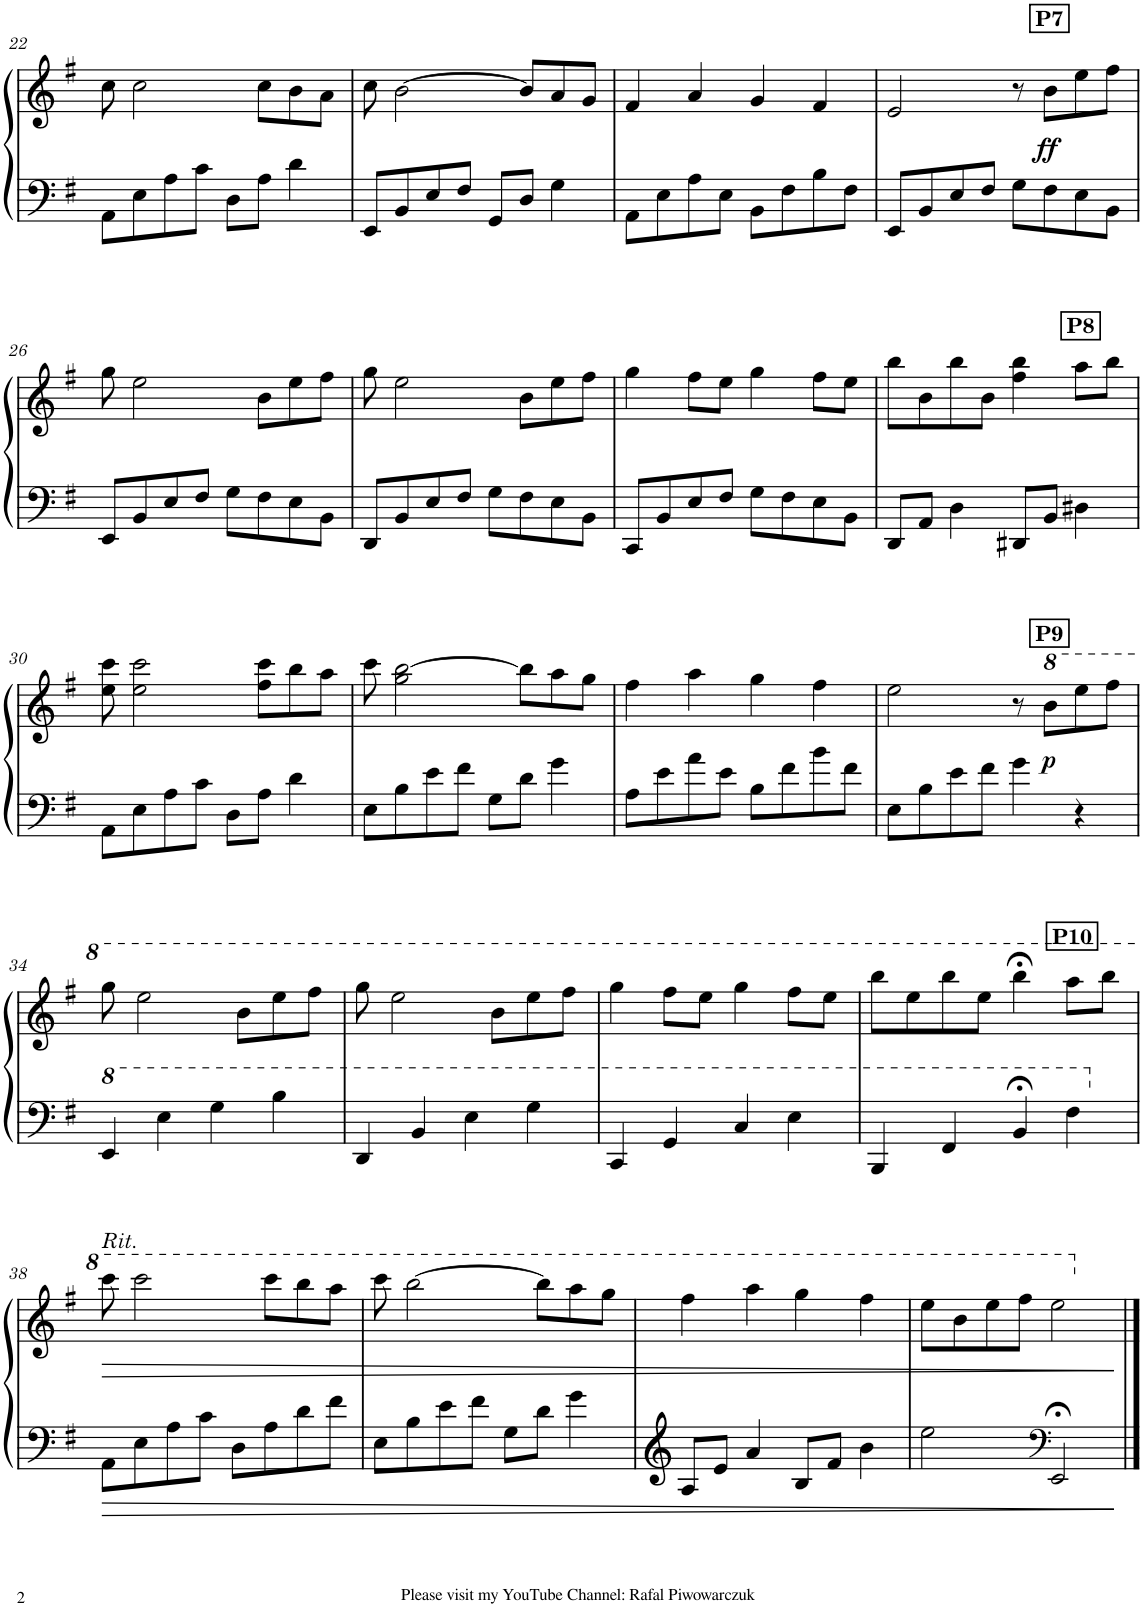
**kern	**kern	**dynam
*part1	*part1	*part1
*staff2	*staff1	*staff1/2
*I"Piano	*	*
*I'Pno.	*	*
!!LO:PB:g=z
*clefG2	*clefG2	*
*k[f#]	*k[f#]	*
*M4/4	*M4/4	*
=22	=22	=22
8AA\L	8cc\	.
8E\	2cc\	.
8A\	.	.
8c\J	.	.
8D\L	.	.
8A\J	8cc\L	.
4d\	8b\	.
.	8a\J	.
=23	=23	=23
8EE/L	8cc\	.
8BB/	[2b\	.
8E/	.	.
8F#/J	.	.
8GG/L	.	.
8D/J	8b/L]	.
4G\	8a/	.
.	8g/J	.
=24	=24	=24
8AA\L	4f#/	.
8E\	.	.
8A\	4a/	.
8E\J	.	.
8BB\L	4g/	.
8F#\	.	.
8B\	4f#/	.
8F#\J	.	.
!!LO:REH:place=s1:a:B:cj:t=P7:qo=2.5
=25	=25	=25
8EE/L	2e/	.
8BB/	.	.
8E/	.	.
8F#/J	.	.
8G\L	8r	.
!	!	!LO:DY:b
8F#\	8b\L	ff
8E\	8ee\	.
8BB\J	8ff#\J	.
!!LO:LB:g=z
=26	=26	=26
8EE/L	8gg\	.
8BB/	2ee\	.
8E/	.	.
8F#/J	.	.
8G\L	.	.
8F#\	8b\L	.
8E\	8ee\	.
8BB\J	8ff#\J	.
=27	=27	=27
8DD/L	8gg\	.
8BB/	2ee\	.
8E/	.	.
8F#/J	.	.
8G\L	.	.
8F#\	8b\L	.
8E\	8ee\	.
8BB\J	8ff#\J	.
=28	=28	=28
8CC/L	4gg\	.
8BB/	.	.
8E/	8ff#\L	.
8F#/J	8ee\J	.
8G\L	4gg\	.
8F#\	.	.
8E\	8ff#\L	.
8BB\J	8ee\J	.
!!LO:REH:place=s1:a:B:cj:t=P8:qo=3
=29	=29	=29
8DD/L	8bb\L	.
8AA/J	8b\	.
4D\	8bb\	.
.	8b\J	.
8DD#X/L	4ff#\ 4bb\	.
8BB/J	.	.
4D#X\	8aa\L	.
.	8bb\J	.
!!LO:LB:g=z
=30	=30	=30
8AA\L	8ee\ 8ccc\	.
8E\	2ee\ 2ccc\	.
8A\	.	.
8c\J	.	.
8D\L	.	.
8A\J	8ff#\ 8ccc\L	.
4d\	8bb\	.
.	8aa\J	.
=31	=31	=31
8E\L	8ccc\	.
8B\	2gg\ [2bb\	.
8e\	.	.
8f#\J	.	.
8G\L	.	.
8d\J	8bb\L]	.
4g\	8aa\	.
.	8gg\J	.
=32	=32	=32
8A\L	4ff#\	.
8e\	.	.
8a\	4aa\	.
8e\J	.	.
8B\L	4gg\	.
8f#\	.	.
8b\	4ff#\	.
8f#\J	.	.
!!LO:REH:place=s1:a:B:cj:t=P9:qo=2.5
=33	=33	=33
8E\L	2ee\	.
8B\	.	.
8e\	.	.
8f#\J	.	.
4g\	8r	.
*	*8va	*
!	!	!LO:DY:b
.	8bb\L	p
4r	8eee\	.
.	8fff#\J	.
!!LO:LB:g=z
=34	=34	=34
*8va	*	*
4E/	8ggg\	.
.	2eee\	.
4e\	.	.
4g\	.	.
.	8bb\L	.
4b\	8eee\	.
.	8fff#\J	.
=35	=35	=35
4D/	8ggg\	.
.	2eee\	.
4B/	.	.
4e\	.	.
.	8bb\L	.
4g\	8eee\	.
.	8fff#\J	.
=36	=36	=36
4C/	4ggg\	.
4G/	8fff#\L	.
.	8eee\J	.
4c/	4ggg\	.
4e\	8fff#\L	.
.	8eee\J	.
!!LO:REH:place=s1:a:B:cj:t=P10:qo=3
=37	=37	=37
4BB/	8bbb\L	.
.	8eee\	.
4F#/	8bbb\	.
.	8eee\J	.
4B;</	4bbb;<\	.
4f#\	8aaa\L	.
.	8bbb\J	.
!!LO:LB:g=z
=38	=38	=38
*X8va	*	*
!	!LO:TX:a:i:t=Rit.	!
!	!	!LO:HP:b
8AA\L	8cccc\	>
8E\	2cccc\	.
8A\	.	.
8c\J	.	.
8D\L	.	.
8A\	8cccc\L	.
8d\	8bbb\	.
8f#\J	8aaa\J	.
=39	=39	=39
8E\L	8cccc\	.
8B\	[2bbb\	.
8e\	.	.
8f#\J	.	.
8G\L	.	.
8d\J	8bbb\L]	.
4g\	8aaa\	.
.	8ggg\J	.
=40	=40	=40
8A/L	4fff#\	.
8e/J	.	.
4a/	4aaa\	.
8B/L	4ggg\	.
8f#/J	.	.
4b\	4fff#\	.
=41	=41	=41
2ee\	8eee\L	.
.	8bb\	.
.	8eee\	.
.	8fff#\J	.
*clefF4	*	*
2EE;</	2eee\	.
.	.	]
*	*X8va	*
==	==	==
*-	*-	*-
